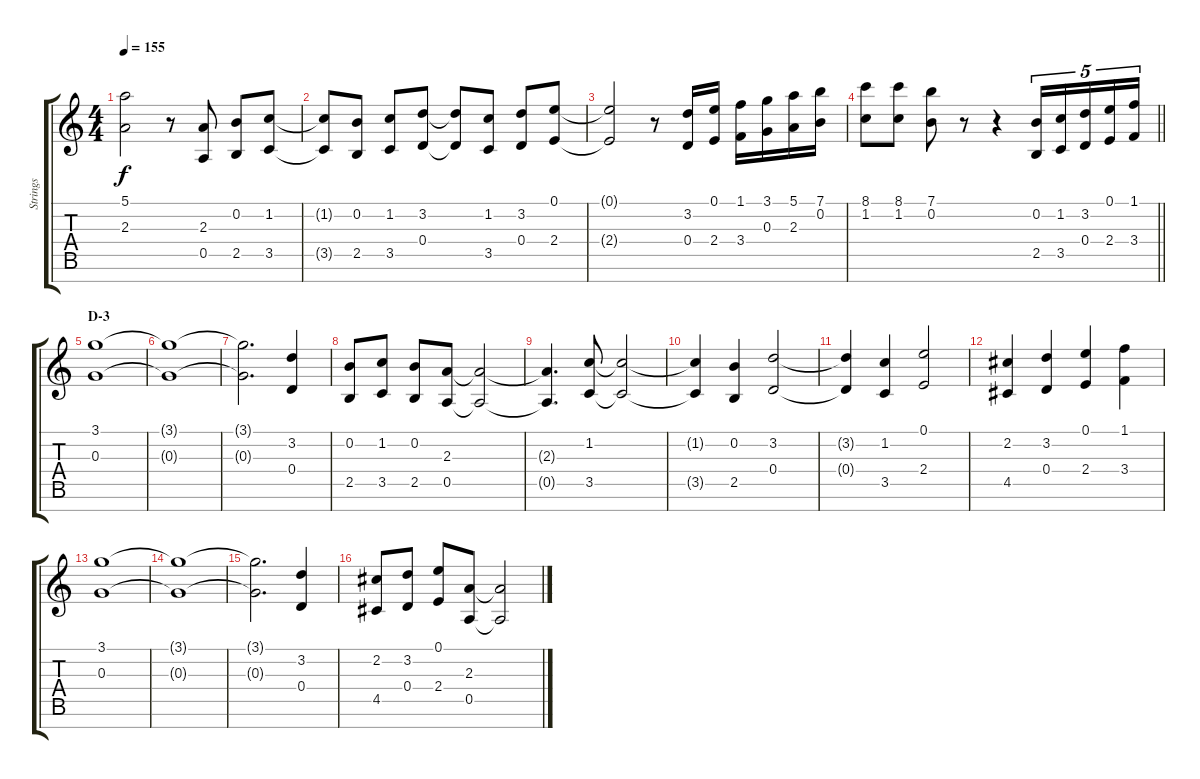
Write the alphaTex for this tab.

\track ("Strings" "Strings") {instrument stringensemble1}
\staff {score tabs}
\tuning (E5 B4 G4 D4 A3 E3 B2) {hide}
\ts (4 4)
\tempo 155
\clef g2
\ks c
(5.1{t} 2.3{t}).2{dy f} r.8 (2.3 0.5).8 (0.2 2.5).8 (1.2 3.5).8 |
(1.2{t} 3.5{t}).8 (0.2 2.5).8 (1.2 3.5).8 (3.2 0.4).8 (3.2{t} 0.4{t}).8 (1.2 3.5).8 (3.2 0.4).8 (0.1 2.4).8 |
(0.1{t} 2.4{t}).2 r.8 (3.2 0.4).16 (0.1 2.4).16 (1.1 3.4).16 (3.1 0.3).16 (5.1 2.3).16 (7.1 0.2).16 |
\barLineRight lightlight
(8.1 1.2).8 (8.1 1.2).8 (7.1 0.2).8 r.8 r.4 (0.2 2.5).16{tu (5 4)} (1.2 3.5).16{tu (5 4)} (3.2 0.4).16{tu (5 4)} (0.1 2.4).16{tu (5 4)} (1.1 3.4).16{tu (5 4)} |
\section ("" "D-3")
(3.1 0.3).1 |
(3.1{t} 0.3{t}).1 |
(3.1{t} 0.3{t}).2{d} (3.2 0.4).4 |
(0.2 2.5).8 (1.2 3.5).8 (0.2 2.5).8 (2.3 0.5).8 (2.3{t} 0.5{t}).2 |
(2.3{t} 0.5{t}).4{d} (1.2 3.5).8 (1.2{t} 3.5{t}).2 |
(1.2{t} 3.5{t}).4 (0.2 2.5).4 (3.2 0.4).2 |
(3.2{t} 0.4{t}).4 (1.2 3.5).4 (0.1 2.4).2 |
(2.2 4.5).4 (3.2 0.4).4 (0.1 2.4).4 (1.1 3.4).4 |
(3.1 0.3).1 |
(3.1{t} 0.3{t}).1 |
(3.1{t} 0.3{t}).2{d} (3.2 0.4).4 |
(2.2 4.5).8 (3.2 0.4).8 (0.1 2.4).8 (2.3 0.5).8 (2.3{t} 0.5{t}).2
